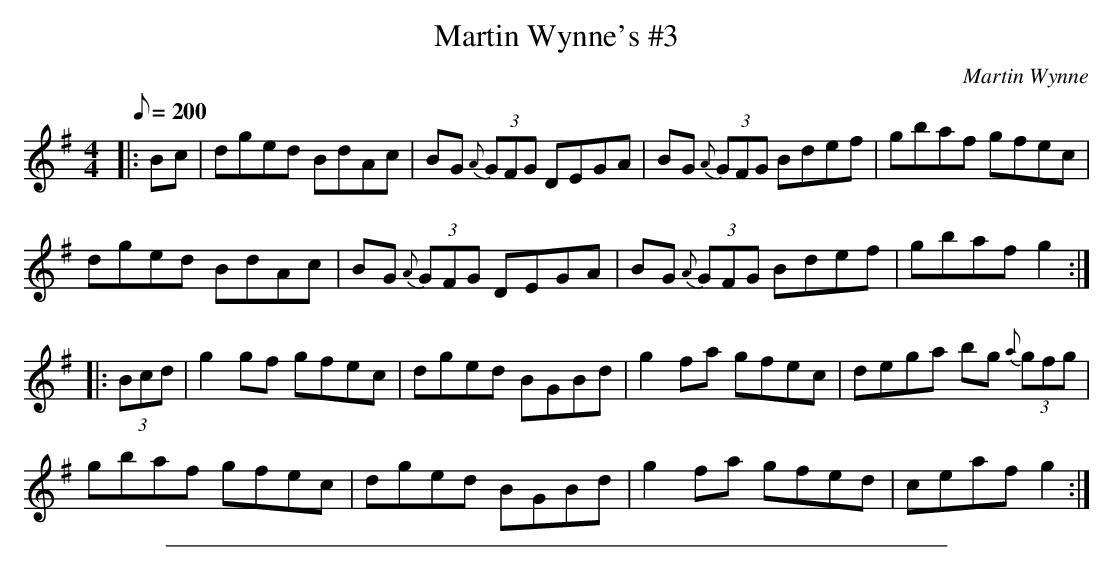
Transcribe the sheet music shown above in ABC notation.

X:1
T: Martin Wynne's #3
M:4/4
L:1/8
Q:200
C:Martin Wynne
K:G
|: Bc | dged BdAc | BG {A}(3GFG DEGA | BG {A}(3GFG Bdef | gbaf gfec |
        dged BdAc | BG {A}(3GFG DEGA | BG {A}(3GFG Bdef | gbaf g2 :|
|: (3Bcd | g2gf gfec | dged BGBd | g2fa gfec | dega bg {a}(3gfg |
           gbaf gfec | dged BGBd | g2fa gfed | ceaf g2 :|
